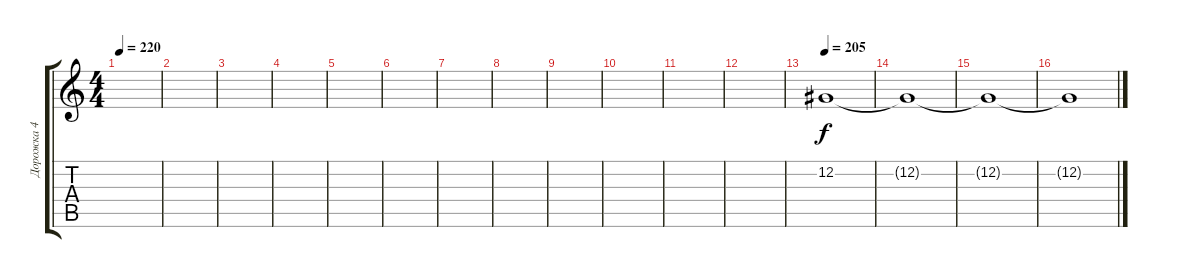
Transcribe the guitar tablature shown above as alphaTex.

\track ("Дорожка 4" "Дорожка 4") {instrument tremolostrings}
\staff {score tabs}
\tuning (Db4 Ab3 E3 B2 Gb2 Db2) {hide}
\ts (4 4)
\tempo 220
\clef g2
\ks c
|
|
|
|
|
|
|
|
|
|
|
|
\tempo 205
12.2.1 |
12.2{t}.1 |
12.2{t}.1 |
12.2{t}.1
